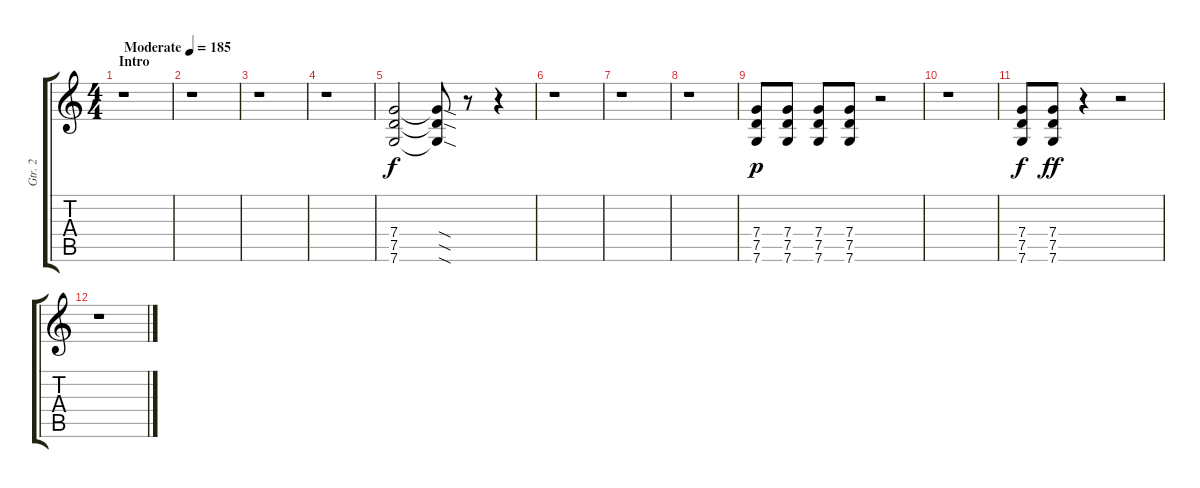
\track ("Gtr. 2" "Gtr. 2") {instrument distortionguitar}
\staff {score tabs}
\tuning (D4 A3 F3 C3 G2 C2) {hide}
\ts (4 4)
\section ("" "Intro")
\tempo (185 "Moderate")
\clef g2
\ks c
r.1{dy f instrument distortionguitar} |
r.1 |
r.1 |
r.1 |
(7.4 7.5 7.6).2 (7.4{sod t} 7.5{sod t} 7.6{sod t}).8 r.8 r.4 |
r.1 |
r.1 |
r.1 |
(7.4 7.5 7.6).8{dy p} (7.4 7.5 7.6).8 (7.4 7.5 7.6).8 (7.4 7.5 7.6).8 r.2 |
r.1 |
(7.4 7.5 7.6).8{dy f} (7.4 7.5 7.6).8{dy ff} r.4 r.2 |
r.1
